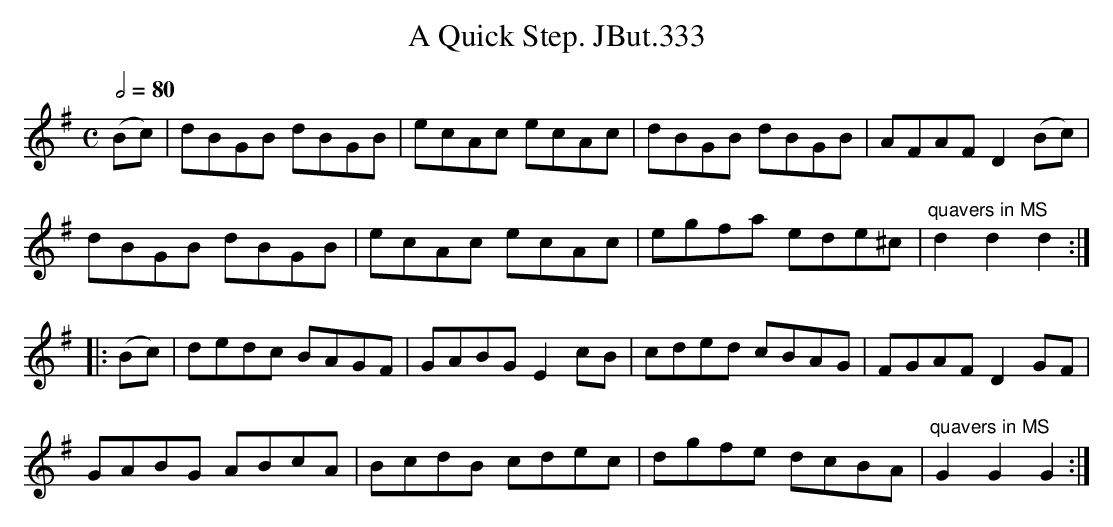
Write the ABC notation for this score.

X:1
T:Quick Step. JBut.333, A
M:C
L:1/8
Q:1/2=80
K:G
(Bc)|dBGB dBGB|ecAc ecAc|dBGB dBGB|AFAF D2 (Bc)|
dBGB dBGB|ecAc ecAc|egfa ede^c|"quavers in MS"d2 d2 d2:|
|:(Bc)|dedc BAGF|GABG E2 cB|cded cBAG|FGAF D2 GF|
GABG ABcA|BcdB cdec|dgfe dcBA|"quavers in MS"G2 G2 G2:|
